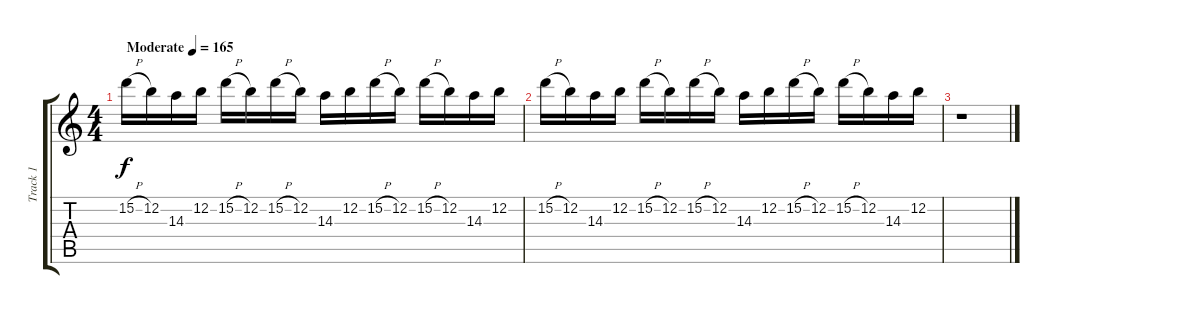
\track ("Track 1" "Track 1") {instrument distortionguitar}
\staff {score tabs}
\tuning (E4 B3 G3 D3 A2 E2) {hide}
\ts (4 4)
\tempo (165 "Moderate")
\clef g2
\ks c
15.2{h}.16{dy f instrument distortionguitar} 12.2.16 14.3.16 12.2.16 15.2{h}.16 12.2.16 15.2{h}.16 12.2.16 14.3.16 12.2.16 15.2{h}.16 12.2.16 15.2{h}.16 12.2.16 14.3.16 12.2.16 |
15.2{h}.16 12.2.16 14.3.16 12.2.16 15.2{h}.16 12.2.16 15.2{h}.16 12.2.16 14.3.16 12.2.16 15.2{h}.16 12.2.16 15.2{h}.16 12.2.16 14.3.16 12.2.16 |
r.1
